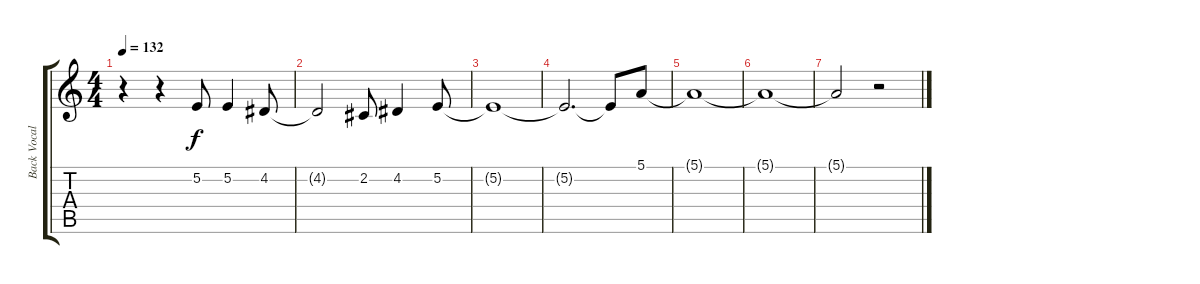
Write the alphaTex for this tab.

\track ("Back Vocals" "Back Vocal") {instrument tenorsax}
\staff {score tabs}
\tuning (E4 B3 G3 D3 A2 E2) {hide}
\ts (4 4)
\tempo 132
\clef g2
\ks c
r.4{dy f} r.4 5.2.8 5.2.4 4.2.8 |
4.2{t}.2 2.2.8 4.2.4 5.2.8 |
5.2{t}.1 |
5.2{t}.2{d} 5.2{t}.8 5.1.8 |
5.1{t}.1 |
5.1{t}.1 |
5.1{t}.2 r.2
